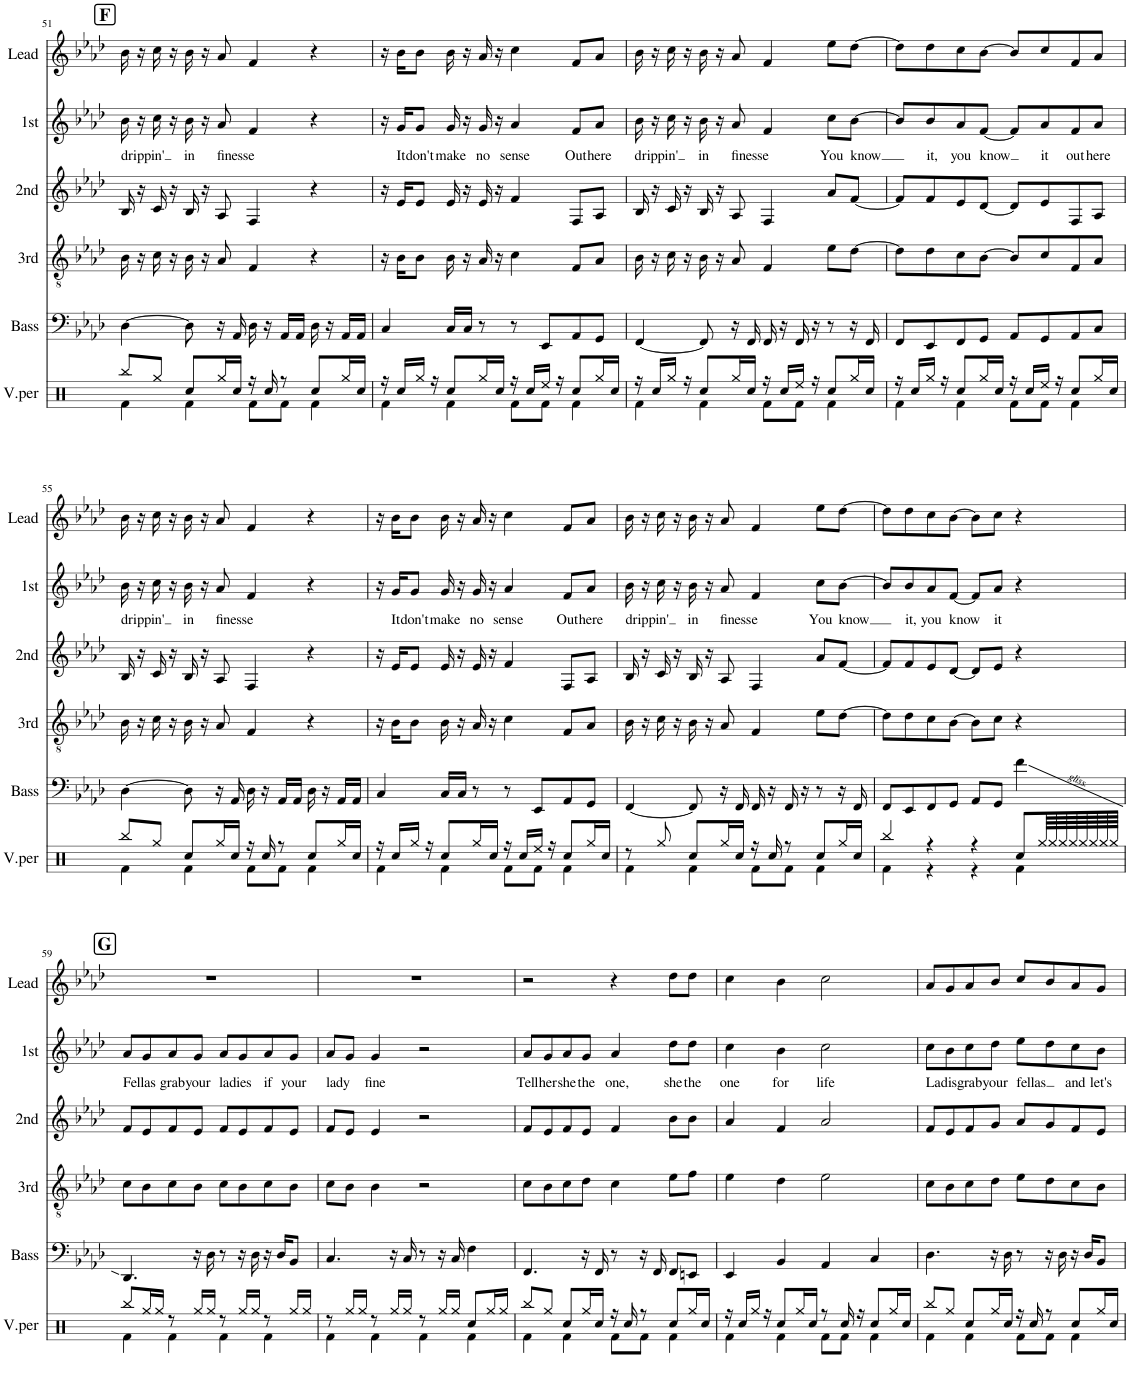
**kern	**kern	**kern	**kern	**kern	**text	**kern
*part6	*part5	*part4	*part3	*part2	*part2	*part1
*staff6	*staff5	*staff4	*staff3	*staff2	*staff2	*staff1
*I"V.per	*I"Bass	*I"3rd	*I"2nd	*I"1st	*	*I"Lead
*I'V.per	*I'Bass	*I'3rd	*I'2nd	*I'1st	*	*I'Lead
!!LO:PB:g=z
*clefX	*clefF4	*clefGv2	*clefG2	*clefG2	*	*clefG2
*k[]	*k[b-e-a-d-]	*k[b-e-a-d-]	*k[b-e-a-d-]	*k[b-e-a-d-]	*	*k[b-e-a-d-]
*M4/4	*M4/4	*M4/4	*M4/4	*M4/4	*	*M4/4
!!LO:REH:place=s1:a:B:cj:fs=14:t=F
=51	=51	=51	=51	=51	=51	=51
*^	*	*	*	*	*	*
!	!	!	!	!	!	!LO:LY:b	!
8Rbb/L	4Rf\	[4D-\	16B-\	16B-/	16b-\	drippin'	16b-\
.	.	.	16r	16r	16r	.	16r
8Rgg/J	.	.	16c\	16c/	16cc\	.	16cc\
.	.	.	16r	16r	16r	.	16r
!	!	!	!	!	!	!LO:LY:b	!
8Rcc/L	4Rf\	8D-\]	16B-\	16B-/	16b-\	in	16b-\
.	.	.	16r	16r	16r	.	16r
!	!	!	!	!	!	!LO:LY:b	!
16Rgg/L	.	16r	8A-/	8A-/	8a-/	finesse	8a-/
16Rcc/JJ	.	16AA-/	.	.	.	.	.
16r	8Rf\L	16D-\	4F/	4F/	4f/	.	4f/
16Rcc/	.	16r	.	.	.	.	.
8r	8Rf\J	16AA-/LL	.	.	.	.	.
.	.	16AA-/JJ	.	.	.	.	.
8Rcc/L	4Rf\	16D-\	4r	4r	4r	.	4r
.	.	16r	.	.	.	.	.
16Rgg/L	.	16AA-/LL	.	.	.	.	.
16Rcc/JJ	.	16AA-/JJ	.	.	.	.	.
=52	=52	=52	=52	=52	=52	=52	=52
16r	4Rf\	4C/	16r	16r	16r	.	16r
!	!	!	!	!	!	!LO:LY:b	!
16Rcc/LL	.	.	16B-\KL	16e-/KL	16g/KL	It	16b-\KL
!	!	!	!	!	!	!LO:LY:b	!
16Rgg/JJ	.	.	8B-\J	8e-/J	8g/J	don't	8b-\J
16r	.	.	.	.	.	.	.
!	!	!	!	!	!	!LO:LY:b	!
8Rcc/L	4Rf\	16C/LL	16B-\	16e-/	16g/	make	16b-\
.	.	16C/JJ	16r	16r	16r	.	16r
!	!	!	!	!	!	!LO:LY:b	!
16Rgg/L	.	8r	16A-/	16e-/	16g/	no	16a-/
16Rcc/JJ	.	.	16r	16r	16r	.	16r
!	!	!	!	!	!	!LO:LY:b	!
16r	8Rf\L	8r	4c\	4f/	4a-/	sense	4cc\
16Rcc/LL	.	.	.	.	.	.	.
16Ree/JJ	8Rf\J	8EE-/L	.	.	.	.	.
16r	.	.	.	.	.	.	.
!	!	!	!	!	!	!LO:LY:b	!
8Rcc/L	4Rf\	8AA-/	8F/L	8F/L	8f/L	Out	8f/L
!	!	!	!	!	!	!LO:LY:b	!
16Rgg/L	.	8GG/J	8A-/J	8A-/J	8a-/J	here	8a-/J
16Rcc/JJ	.	.	.	.	.	.	.
=53	=53	=53	=53	=53	=53	=53	=53
!	!	!	!	!	!	!LO:LY:b	!
16r	4Rf\	[4FF/	16B-\	16B-/	16b-\	drippin'	16b-\
16Rcc/LL	.	.	16r	16r	16r	.	16r
16Rgg/JJ	.	.	16c\	16c/	16cc\	.	16cc\
16r	.	.	16r	16r	16r	.	16r
!	!	!	!	!	!	!LO:LY:b	!
8Rcc/L	4Rf\	8FF/]	16B-\	16B-/	16b-\	in	16b-\
.	.	.	16r	16r	16r	.	16r
!	!	!	!	!	!	!LO:LY:b	!
16Rgg/L	.	16r	8A-/	8A-/	8a-/	finesse	8a-/
16Rcc/JJ	.	16FF/	.	.	.	.	.
16r	8Rf\L	16FF/	4F/	4F/	4f/	.	4f/
16Rcc/LL	.	16r	.	.	.	.	.
16Ree/JJ	8Rf\J	16FF/	.	.	.	.	.
16r	.	16r	.	.	.	.	.
!	!	!	!	!	!	!LO:LY:b	!
8Rcc/L	4Rf\	8r	8e-\L	8a-/L	8cc\L	You	8ee-\L
!	!	!	!	!	!	!LO:LY:b	!
16Rgg/L	.	16r	[8d-\J	[8f/J	[8b-\J	know	[8dd-\J
16Rcc/JJ	.	16FF/	.	.	.	.	.
=54	=54	=54	=54	=54	=54	=54	=54
16r	4Rf\	8FF/L	8d-\L]	8f/L]	8b-/L]	.	8dd-\L]
16Rcc/LL	.	.	.	.	.	.	.
!	!	!	!	!	!	!LO:LY:b	!
16Rgg/JJ	.	8EE-/	8d-\	8f/	8b-/	it,	8dd-\
16r	.	.	.	.	.	.	.
!	!	!	!	!	!	!LO:LY:b	!
8Rcc/L	4Rf\	8FF/	8c\	8e-/	8a-/	you	8cc\
!	!	!	!	!	!	!LO:LY:b	!
16Rgg/L	.	8GG/J	[8B-\J	[8d-/J	[8f/J	know	[8b-\J
16Rcc/JJ	.	.	.	.	.	.	.
16r	8Rf\L	8AA-/L	8B-/L]	8d-/L]	8f/L]	.	8b-/L]
16Rcc/LL	.	.	.	.	.	.	.
!	!	!	!	!	!	!LO:LY:b	!
16Ree/JJ	8Rf\J	8GG/	8c/	8e-/	8a-/	it	8cc/
16r	.	.	.	.	.	.	.
!	!	!	!	!	!	!LO:LY:b	!
8Rcc/L	4Rf\	8AA-/	8F/	8F/	8f/	out	8f/
!	!	!	!	!	!	!LO:LY:b	!
16Rgg/L	.	8C/J	8A-/J	8A-/J	8a-/J	here	8a-/J
16Rcc/JJ	.	.	.	.	.	.	.
!!LO:LB:g=z
=55	=55	=55	=55	=55	=55	=55	=55
!	!	!	!	!	!	!LO:LY:b	!
8Rbb/L	4Rf\	[4D-\	16B-\	16B-/	16b-\	drippin'	16b-\
.	.	.	16r	16r	16r	.	16r
8Rgg/J	.	.	16c\	16c/	16cc\	.	16cc\
.	.	.	16r	16r	16r	.	16r
!	!	!	!	!	!	!LO:LY:b	!
8Rcc/L	4Rf\	8D-\]	16B-\	16B-/	16b-\	in	16b-\
.	.	.	16r	16r	16r	.	16r
!	!	!	!	!	!	!LO:LY:b	!
16Rgg/L	.	16r	8A-/	8A-/	8a-/	finesse	8a-/
16Rcc/JJ	.	16AA-/	.	.	.	.	.
16r	8Rf\L	16D-\	4F/	4F/	4f/	.	4f/
16Rcc/	.	16r	.	.	.	.	.
8r	8Rf\J	16AA-/LL	.	.	.	.	.
.	.	16AA-/JJ	.	.	.	.	.
8Rcc/L	4Rf\	16D-\	4r	4r	4r	.	4r
.	.	16r	.	.	.	.	.
16Rgg/L	.	16AA-/LL	.	.	.	.	.
16Rcc/JJ	.	16AA-/JJ	.	.	.	.	.
=56	=56	=56	=56	=56	=56	=56	=56
16r	4Rf\	4C/	16r	16r	16r	.	16r
!	!	!	!	!	!	!LO:LY:b	!
16Rcc/LL	.	.	16B-\KL	16e-/KL	16g/KL	It	16b-\KL
!	!	!	!	!	!	!LO:LY:b	!
16Rgg/JJ	.	.	8B-\J	8e-/J	8g/J	don't	8b-\J
16r	.	.	.	.	.	.	.
!	!	!	!	!	!	!LO:LY:b	!
8Rcc/L	4Rf\	16C/LL	16B-\	16e-/	16g/	make	16b-\
.	.	16C/JJ	16r	16r	16r	.	16r
!	!	!	!	!	!	!LO:LY:b	!
16Rgg/L	.	8r	16A-/	16e-/	16g/	no	16a-/
16Rcc/JJ	.	.	16r	16r	16r	.	16r
!	!	!	!	!	!	!LO:LY:b	!
16r	8Rf\L	8r	4c\	4f/	4a-/	sense	4cc\
16Rcc/LL	.	.	.	.	.	.	.
16Ree/JJ	8Rf\J	8EE-/L	.	.	.	.	.
16r	.	.	.	.	.	.	.
!	!	!	!	!	!	!LO:LY:b	!
8Rcc/L	4Rf\	8AA-/	8F/L	8F/L	8f/L	Out	8f/L
!	!	!	!	!	!	!LO:LY:b	!
16Rgg/L	.	8GG/J	8A-/J	8A-/J	8a-/J	here	8a-/J
16Rcc/JJ	.	.	.	.	.	.	.
=57	=57	=57	=57	=57	=57	=57	=57
!	!	!	!	!	!	!LO:LY:b	!
8r	4Rf\	[4FF/	16B-\	16B-/	16b-\	drippin'	16b-\
.	.	.	16r	16r	16r	.	16r
8Rgg/	.	.	16c\	16c/	16cc\	.	16cc\
.	.	.	16r	16r	16r	.	16r
!	!	!	!	!	!	!LO:LY:b	!
8Rcc/L	4Rf\	8FF/]	16B-\	16B-/	16b-\	in	16b-\
.	.	.	16r	16r	16r	.	16r
!	!	!	!	!	!	!LO:LY:b	!
16Rgg/L	.	16r	8A-/	8A-/	8a-/	finesse	8a-/
16Rcc/JJ	.	16FF/	.	.	.	.	.
16r	8Rf\L	16FF/	4F/	4F/	4f/	.	4f/
16Rcc/	.	16r	.	.	.	.	.
8r	8Rf\J	16FF/	.	.	.	.	.
.	.	16r	.	.	.	.	.
!	!	!	!	!	!	!LO:LY:b	!
8Rcc/L	4Rf\	8r	8e-\L	8a-/L	8cc\L	You	8ee-\L
!	!	!	!	!	!	!LO:LY:b	!
16Rgg/L	.	16r	[8d-\J	[8f/J	[8b-\J	know	[8dd-\J
16Rcc/JJ	.	16FF/	.	.	.	.	.
=58	=58	=58	=58	=58	=58	=58	=58
4Rbb/	4Rf\	8FF/L	8d-\L]	8f/L]	8b-/L]	.	8dd-\L]
!	!	!	!	!	!	!LO:LY:b	!
.	.	8EE-/	8d-\	8f/	8b-/	it,	8dd-\
!	!	!	!	!	!	!LO:LY:b	!
4r	4r	8FF/	8c\	8e-/	8a-/	you	8cc\
!	!	!	!	!	!	!LO:LY:b	!
.	.	8GG/J	[8B-\J	[8d-/J	[8f/J	know	[8b-\J
4r	4r	8AA-/L	8B-\L]	8d-/L]	8f/L]	.	8b-\L]
!	!	!	!	!	!	!LO:LY:b	!
.	.	8GG/J	8c\J	8e-/J	8a-/J	it	8cc\J
8Rcc/L	4Rf\	4f\	4r	4r	4r	.	4r
64Rgg/LLL	.	.	.	.	.	.	.
64Rgg/	.	.	.	.	.	.	.
64Rgg/	.	.	.	.	.	.	.
64Rgg/	.	.	.	.	.	.	.
64Rgg/	.	.	.	.	.	.	.
64Rgg/	.	.	.	.	.	.	.
64Rgg/	.	.	.	.	.	.	.
64Rgg/JJJJ	.	.	.	.	.	.	.
!!LO:LB:g=z
!!LO:REH:place=s1:a:B:cj:fs=14:t=G
=59	=59	=59	=59	=59	=59	=59	=59
!	!	!	!	!	!	!LO:LY:b	!
8Rbb/L	4Rf\	4.DD-/	8c\L	8f/L	8a-/L	Fellas	1r
16Rgg/L	.	.	8B-\	8e-/	8g/	.	.
16Rgg/JJ	.	.	.	.	.	.	.
!	!	!	!	!	!	!LO:LY:b	!
8r	4Rf\	.	8c\	8f/	8a-/	grab	.
!	!	!	!	!	!	!LO:LY:b	!
16Rgg/LL	.	16r	8B-\J	8e-/J	8g/J	your	.
16Rgg/JJ	.	16D-\	.	.	.	.	.
!	!	!	!	!	!	!LO:LY:b	!
8r	4Rf\	8r	8c\L	8f/L	8a-/L	ladies	.
16Rgg/LL	.	16r	8B-\	8e-/	8g/	.	.
16Rgg/JJ	.	16D-\	.	.	.	.	.
!	!	!	!	!	!	!LO:LY:b	!
8r	4Rf\	16r	8c\	8f/	8a-/	if	.
.	.	16D-/KL	.	.	.	.	.
!	!	!	!	!	!	!LO:LY:b	!
16Rgg/LL	.	8BB-/J	8B-\J	8e-/J	8g/J	your	.
16Rgg/JJ	.	.	.	.	.	.	.
=60	=60	=60	=60	=60	=60	=60	=60
!	!	!	!	!	!	!LO:LY:b	!
8r	4Rf\	4.C/	8c\L	8f/L	8a-/L	lady	1r
16Rgg/LL	.	.	8B-\J	8e-/J	8g/J	.	.
16Rgg/JJ	.	.	.	.	.	.	.
!	!	!	!	!	!	!LO:LY:b	!
8r	4Rf\	.	4B-\	4e-/	4g/	fine	.
16Rgg/LL	.	16r	.	.	.	.	.
16Rgg/JJ	.	16C/	.	.	.	.	.
8r	4Rf\	8r	2r	2r	2r	.	.
16Rgg/LL	.	16r	.	.	.	.	.
16Rgg/JJ	.	16C/	.	.	.	.	.
8Rcc/L	4Rf\	4F\	.	.	.	.	.
16Rgg/L	.	.	.	.	.	.	.
16Rgg/JJ	.	.	.	.	.	.	.
=61	=61	=61	=61	=61	=61	=61	=61
!	!	!	!	!	!	!LO:LY:b	!
8Rbb/L	4Rf\	4.FF/	8c\L	8f/L	8a-/L	Tell	2r
!	!	!	!	!	!	!LO:LY:b	!
8Rgg/J	.	.	8B-\	8e-/	8g/	her	.
!	!	!	!	!	!	!LO:LY:b	!
8Rcc/L	4Rf\	.	8c\	8f/	8a-/	she	.
!	!	!	!	!	!	!LO:LY:b	!
16Rgg/L	.	16r	8d-\J	8e-/J	8g/J	the	.
16Rcc/JJ	.	16FF/	.	.	.	.	.
!	!	!	!	!	!	!LO:LY:b	!
16r	8Rf\L	8r	4c\	4f/	4a-/	one,	4r
16Rcc/	.	.	.	.	.	.	.
8r	8Rf\J	16r	.	.	.	.	.
.	.	16FF/	.	.	.	.	.
!	!	!	!	!	!	!LO:LY:b	!
8Rcc/L	4Rf\	8FF/L	8e-\L	8b-\L	8dd-\L	she	8dd-\L
!	!	!	!	!	!	!LO:LY:b	!
16Rgg/L	.	8EEn/J	8f\J	8b-\J	8dd-\J	the	8dd-\J
16Rcc/JJ	.	.	.	.	.	.	.
=62	=62	=62	=62	=62	=62	=62	=62
!	!	!	!	!	!	!LO:LY:b	!
16r	4Rf\	4EE-/	4e-\	4a-/	4cc\	one	4cc\
16Rcc/LL	.	.	.	.	.	.	.
16Rgg/JJ	.	.	.	.	.	.	.
16r	.	.	.	.	.	.	.
!	!	!	!	!	!	!LO:LY:b	!
8Rcc/L	4Rf\	4BB-/	4d-\	4f/	4b-\	for	4b-\
16Rgg/L	.	.	.	.	.	.	.
16Rcc/JJ	.	.	.	.	.	.	.
!	!	!	!	!	!	!LO:LY:b	!
8r	8Rf\L	4AA-/	2e-\	2a-/	2cc\	life	2cc\
16Rcc/	8Rf\J	.	.	.	.	.	.
16r	.	.	.	.	.	.	.
8Rcc/L	4Rf\	4C/	.	.	.	.	.
16Rgg/L	.	.	.	.	.	.	.
16Rcc/JJ	.	.	.	.	.	.	.
=63	=63	=63	=63	=63	=63	=63	=63
!	!	!	!	!	!	!LO:LY:b	!
8Rbb/L	4Rf\	4.D-\	8c\L	8f/L	8cc\L	Ladis	8a-/L
8Rgg/J	.	.	8B-\	8e-/	8b-\	.	8g/
!	!	!	!	!	!	!LO:LY:b	!
8Rcc/L	4Rf\	.	8c\	8f/	8cc\	grab	8a-/
!	!	!	!	!	!	!LO:LY:b	!
16Rgg/L	.	16r	8d-\J	8g/J	8dd-\J	your	8b-/J
16Rcc/JJ	.	16D-\	.	.	.	.	.
!	!	!	!	!	!	!LO:LY:b	!
16r	8Rf\L	8r	8e-\L	8a-/L	8ee-\L	fellas	8cc/L
16Rcc/	.	.	.	.	.	.	.
8r	8Rf\J	16r	8d-\	8g/	8dd-\	.	8b-/
.	.	16D-\	.	.	.	.	.
!	!	!	!	!	!	!LO:LY:b	!
8Rcc/L	4Rf\	16r	8c\	8f/	8cc\	and	8a-/
.	.	16D-/KL	.	.	.	.	.
!	!	!	!	!	!	!LO:LY:b	!
16Rgg/L	.	8BB-/J	8B-\J	8e-/J	8b-\J	let's	8g/J
16Rcc/JJ	.	.	.	.	.	.	.
*v	*v	*	*	*	*	*	*
=	=	=	=	=	=	=
*-	*-	*-	*-	*-	*-	*-
